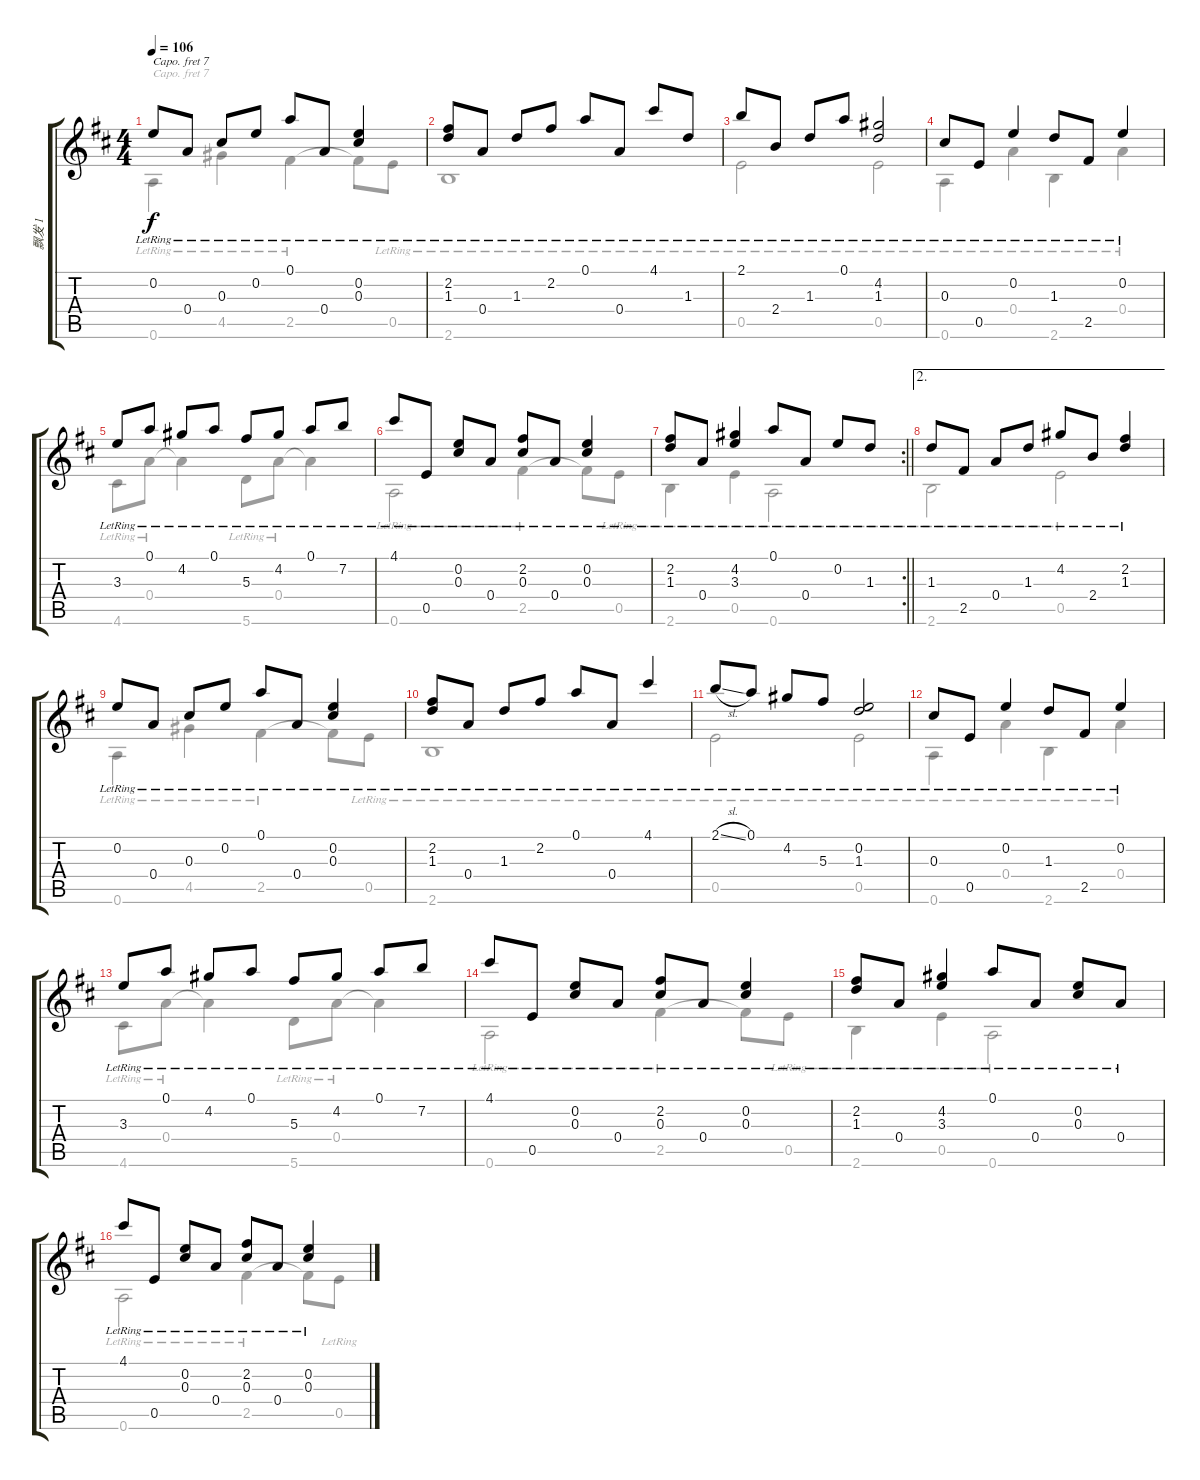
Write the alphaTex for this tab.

\track ("飘发 1" "飘发 1") {instrument acousticguitarnylon}
\staff {score tabs}
\capo 7
\tuning (D4 A3 Gb3 D3 A2 D2) {hide}
\voice
\ts (4 4)
\tempo 106
\clef g2
\ks d
0.2{lr}.8{dy f} 0.4{lr}.8 0.3{lr}.8 0.2{lr}.8 0.1{lr}.8 0.4{lr}.8 (0.2{lr} 0.3{lr}).4 |
(2.2{lr} 1.3{lr}).8 0.4{lr}.8 1.3{lr}.8 2.2{lr}.8 0.1{lr}.8 0.4{lr}.8 4.1{lr}.8 1.3{lr}.8 |
2.1{lr}.8 2.4{lr}.8 1.3{lr}.8 0.1{lr}.8 (4.2{lr} 1.3{lr}).2 |
0.3{lr}.8 0.5{lr}.8 0.2{lr}.4 1.3{lr}.8 2.5{lr}.8 0.2{lr}.4 |
3.3{lr}.8 0.1{lr}.8 4.2{lr}.8 0.1{lr}.8 5.3{lr}.8 4.2{lr}.8 0.1{lr}.8 7.2{lr}.8 |
4.1{lr}.8 0.5{lr}.8 (0.2{lr} 0.3{lr}).8 0.4{lr}.8 (2.2{lr} 0.3{lr}).8 0.4{lr}.8 (0.2{lr} 0.3{lr}).4 |
\rc 2
\barLineRight lightlight
(2.2{lr} 1.3{lr}).8 0.4{lr}.8 (4.2{lr} 3.3{lr}).4 0.1{lr}.8 0.4{lr}.8 0.2{lr}.8 1.3{lr}.8 |
\ae 2
1.3{lr}.8 2.5{lr}.8 0.4{lr}.8 1.3{lr}.8 4.2{lr}.8 2.4{lr}.8 (2.2{lr} 1.3{lr}).4 |
0.2{lr}.8 0.4{lr}.8 0.3{lr}.8 0.2{lr}.8 0.1{lr}.8 0.4{lr}.8 (0.2{lr} 0.3{lr}).4 |
(2.2{lr} 1.3{lr}).8 0.4{lr}.8 1.3{lr}.8 2.2{lr}.8 0.1{lr}.8 0.4{lr}.8 4.1{lr}.4 |
2.1{sl lr}.8 0.1{lr}.8 4.2{lr}.8 5.3{lr}.8 (0.2{lr} 1.3{lr}).2 |
0.3{lr}.8 0.5{lr}.8 0.2{lr}.4 1.3{lr}.8 2.5{lr}.8 0.2{lr}.4 |
3.3{lr}.8 0.1{lr}.8 4.2{lr}.8 0.1{lr}.8 5.3{lr}.8 4.2{lr}.8 0.1{lr}.8 7.2{lr}.8 |
4.1{lr}.8 0.5{lr}.8 (0.2{lr} 0.3{lr}).8 0.4{lr}.8 (2.2{lr} 0.3{lr}).8 0.4{lr}.8 (0.2{lr} 0.3{lr}).4 |
(2.2{lr} 1.3{lr}).8 0.4{lr}.8 (4.2{lr} 3.3{lr}).4 0.1{lr}.8 0.4{lr}.8 (0.2{lr} 0.3{lr}).8 0.4{lr}.8 |
4.1{lr}.8 0.5{lr}.8 (0.2{lr} 0.3{lr}).8 0.4{lr}.8 (2.2{lr} 0.3{lr}).8 0.4{lr}.8 (0.2{lr} 0.3{lr}).4
\voice
\clef g2
\ottava regular
\simile none
\ks d
0.6{lr}.4{dy f} 4.5{lr}.4 2.5{lr}.4 2.5{t}.8 0.5{lr}.8 |
2.6{lr}.1 |
0.5{lr}.2 0.5{lr}.2 |
0.6{lr}.4 0.4{lr}.4 2.6{lr}.4 0.4{lr}.4 |
4.6{lr}.8 0.4{lr}.8 0.4{t}.4 5.6{lr}.8 0.4{lr}.8 0.4{t}.4 |
0.6{lr}.2 2.5{lr}.4 2.5{t}.8 0.5{lr}.8 |
\barLineRight lightlight
2.6{lr}.4 0.5{lr}.4 0.6{lr}.2 |
2.6{lr}.2 0.5{lr}.2 |
0.6{lr}.4 4.5{lr}.4 2.5{lr}.4 2.5{t}.8 0.5{lr}.8 |
2.6{lr}.1 |
0.5{lr}.2 0.5{lr}.2 |
0.6{lr}.4 0.4{lr}.4 2.6{lr}.4 0.4{lr}.4 |
4.6{lr}.8 0.4{lr}.8 0.4{t}.4 5.6{lr}.8 0.4{lr}.8 0.4{t}.4 |
0.6{lr}.2 2.5{lr}.4 2.5{t}.8 0.5{lr}.8 |
2.6{lr}.4 0.5{lr}.4 0.6{lr}.2 |
0.6{lr}.2 2.5{lr}.4 2.5{t}.8 0.5{lr}.8
